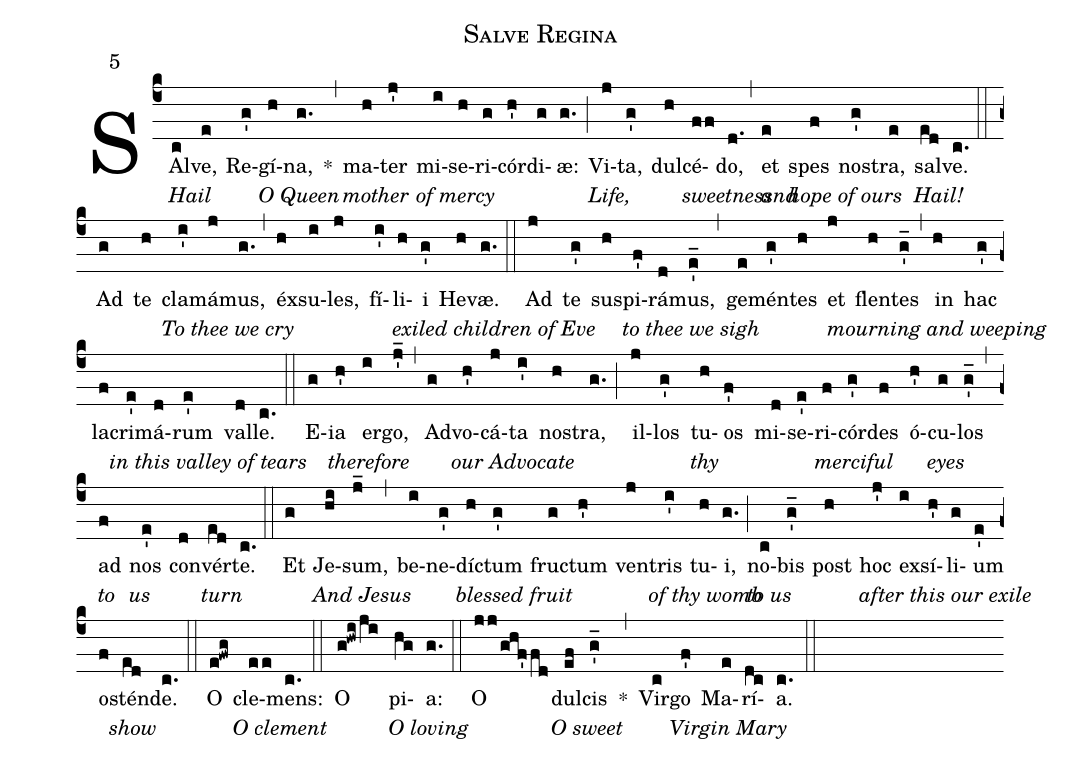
name: Salve Regina;
mode: 5;
%%
(c4)SAl[Hail](c)ve,(e) Re(g')gí[O Queen](h)na,(g.) *(,) ma[mother](h)ter(j') mi[of mercy](i)se(h)ri(g)cór(h')di(g)æ:(g.) (;)
Vi[Life,](j)ta,(g') dul(h)cé[sweetness](ff)do,(d.) (,)
et[and](e) spes[hope](f) nos[of ours](g')tra,(e) sal[Hail!](ed)ve.(c.) (::)
Ad(g) te(h) cla[To thee we cry](i')má(j)mus,(g.) (,)
éx(h)su(i)les,(j) fí(i')li[exiled children of Eve](h)i(g') He(h)væ.(g.) (::)
Ad(j) te(g') sus(h)pi[to thee we sigh](f')rá(d)mus,(e_') (,)
ge(e)mén(g')tes(h) et[mourning and weeping](j) flen(h)tes(g_') (,)
in(h) hac(g') la(f)cri[in this valley of tears](e')má(d)rum(e') val(d)le.(c.) (::)
E(g)ia[therefore](h') er(i)go,(j_') (,) Ad(g)vo[our Advocate](h')cá(j)ta(i') no(h)stra,(g.) (;)
il(j)los(g') tu[thy](h)os(f') mi(d)se(e')ri[merciful](f)cór(g')des(f) ó(h')cu[eyes](g)los(g'_) (,)
ad[to](f) nos[us](e') con(d)vér[turn](ed)te.(c.) (::)
Et(g) Je[And Jesus](hi)sum,(j_) (,) be(i)ne(g')dí[blessed](h)ctum(g') fru[fruit](g)ctum(h') ven(j)tris[of thy womb](i') tu(h)i,(g.) (;)
no[to us](c)bis(g'_) post(h) hoc[after this our exile](j') ex(i)sí(h')li(g)um(e') o(f)stén[show](ed)de.(c.) (::)
O(e!fwg) cle[O clement](ee)mens:(c.) (::)
O(g!hwi/ji) pi[O loving](hg)a:(g.) (::)
O(jj/ghf'/fd) dul[O sweet](ef)cis(g'_) *(,)
Vir(c)go[Virgin Mary](f') Ma(e)rí(dc)a.(c.) (::)
